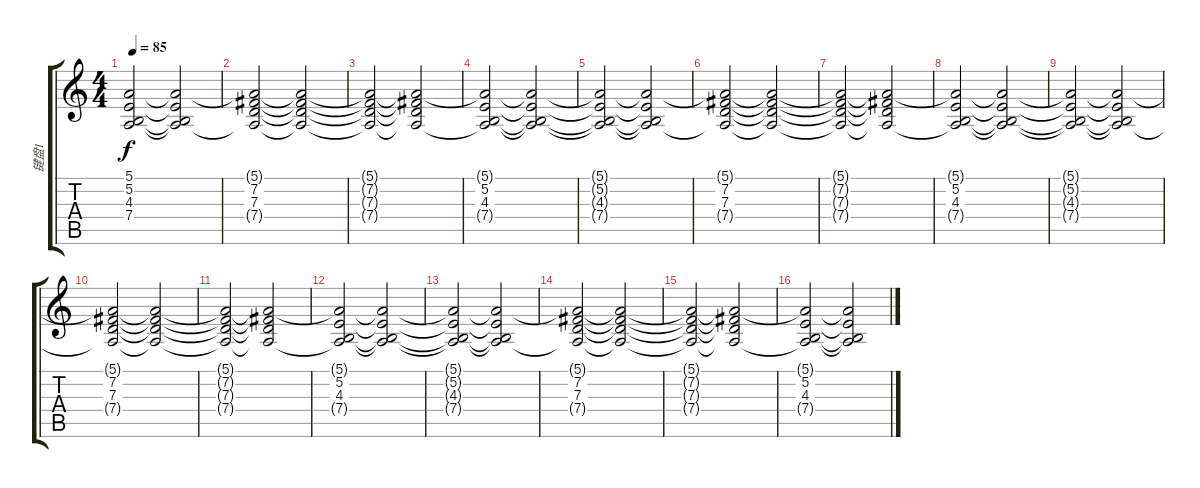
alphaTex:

\track ("键盘1" "键盘1") {instrument synthstrings1}
\staff {score tabs}
\tuning (E4 B3 G3 D3 A2 E2) {hide}
\ts (4 4)
\tempo 85
\clef g2
\ks c
(5.1{t} 5.2{t} 4.3{t} 7.4{t}).2{dy f} (5.1{t} 5.2{t} 4.3{t} 7.4{t}).2 |
(5.1{t} 7.2 7.3 7.4{t}).2 (5.1{t} 7.2{t} 7.3{t} 7.4{t}).2 |
(5.1{t} 7.2{t} 7.3{t} 7.4{t}).2 (5.1{t} 7.2{t} 7.3{t} 7.4{t}).2 |
(5.1{t} 5.2 4.3 7.4{t}).2 (5.1{t} 5.2{t} 4.3{t} 7.4{t}).2 |
(5.1{t} 5.2{t} 4.3{t} 7.4{t}).2 (5.1{t} 5.2{t} 4.3{t} 7.4{t}).2 |
(5.1{t} 7.2 7.3 7.4{t}).2 (5.1{t} 7.2{t} 7.3{t} 7.4{t}).2 |
(5.1{t} 7.2{t} 7.3{t} 7.4{t}).2 (5.1{t} 7.2{t} 7.3{t} 7.4{t}).2 |
(5.1{t} 5.2 4.3 7.4{t}).2 (5.1{t} 5.2{t} 4.3{t} 7.4{t}).2 |
(5.1{t} 5.2{t} 4.3{t} 7.4{t}).2 (5.1{t} 5.2{t} 4.3{t} 7.4{t}).2 |
(5.1{t} 7.2 7.3 7.4{t}).2 (5.1{t} 7.2{t} 7.3{t} 7.4{t}).2 |
(5.1{t} 7.2{t} 7.3{t} 7.4{t}).2 (5.1{t} 7.2{t} 7.3{t} 7.4{t}).2 |
(5.1{t} 5.2 4.3 7.4{t}).2 (5.1{t} 5.2{t} 4.3{t} 7.4{t}).2 |
(5.1{t} 5.2{t} 4.3{t} 7.4{t}).2 (5.1{t} 5.2{t} 4.3{t} 7.4{t}).2 |
(5.1{t} 7.2 7.3 7.4{t}).2{volume 6} (5.1{t} 7.2{t} 7.3{t} 7.4{t}).2 |
(5.1{t} 7.2{t} 7.3{t} 7.4{t}).2 (5.1{t} 7.2{t} 7.3{t} 7.4{t}).2 |
(5.1{t} 5.2 4.3 7.4{t}).2 (5.1{t} 5.2{t} 4.3{t} 7.4{t}).2
